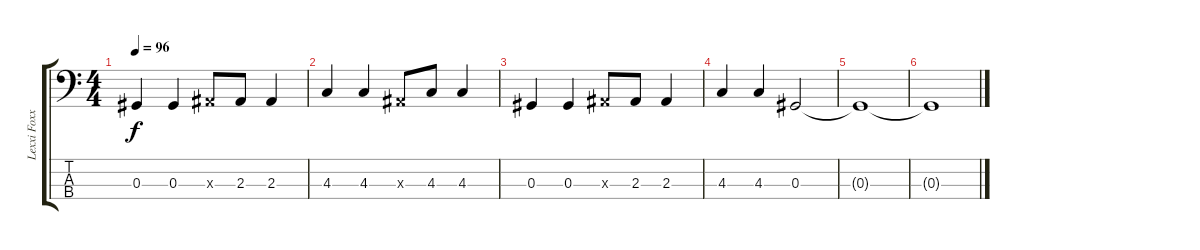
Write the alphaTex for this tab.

\track ("Lexxi Foxxx" "Lexxi Foxx") {instrument electricbassfinger}
\staff {score tabs}
\tuning (Gb2 Db2 Ab1 Eb1) {hide}
\ts (4 4)
\tempo 96
\clef f4
\ks c
0.3.4{dy f} 0.3.4 2.3{x}.8 2.3.8 2.3.4 |
4.3.4 4.3.4 2.3{x}.8 4.3.8 4.3.4 |
0.3.4 0.3.4 2.3{x}.8 2.3.8 2.3.4 |
4.3.4 4.3.4 0.3.2 |
0.3{t}.1{volume 0} |
0.3{t}.1
